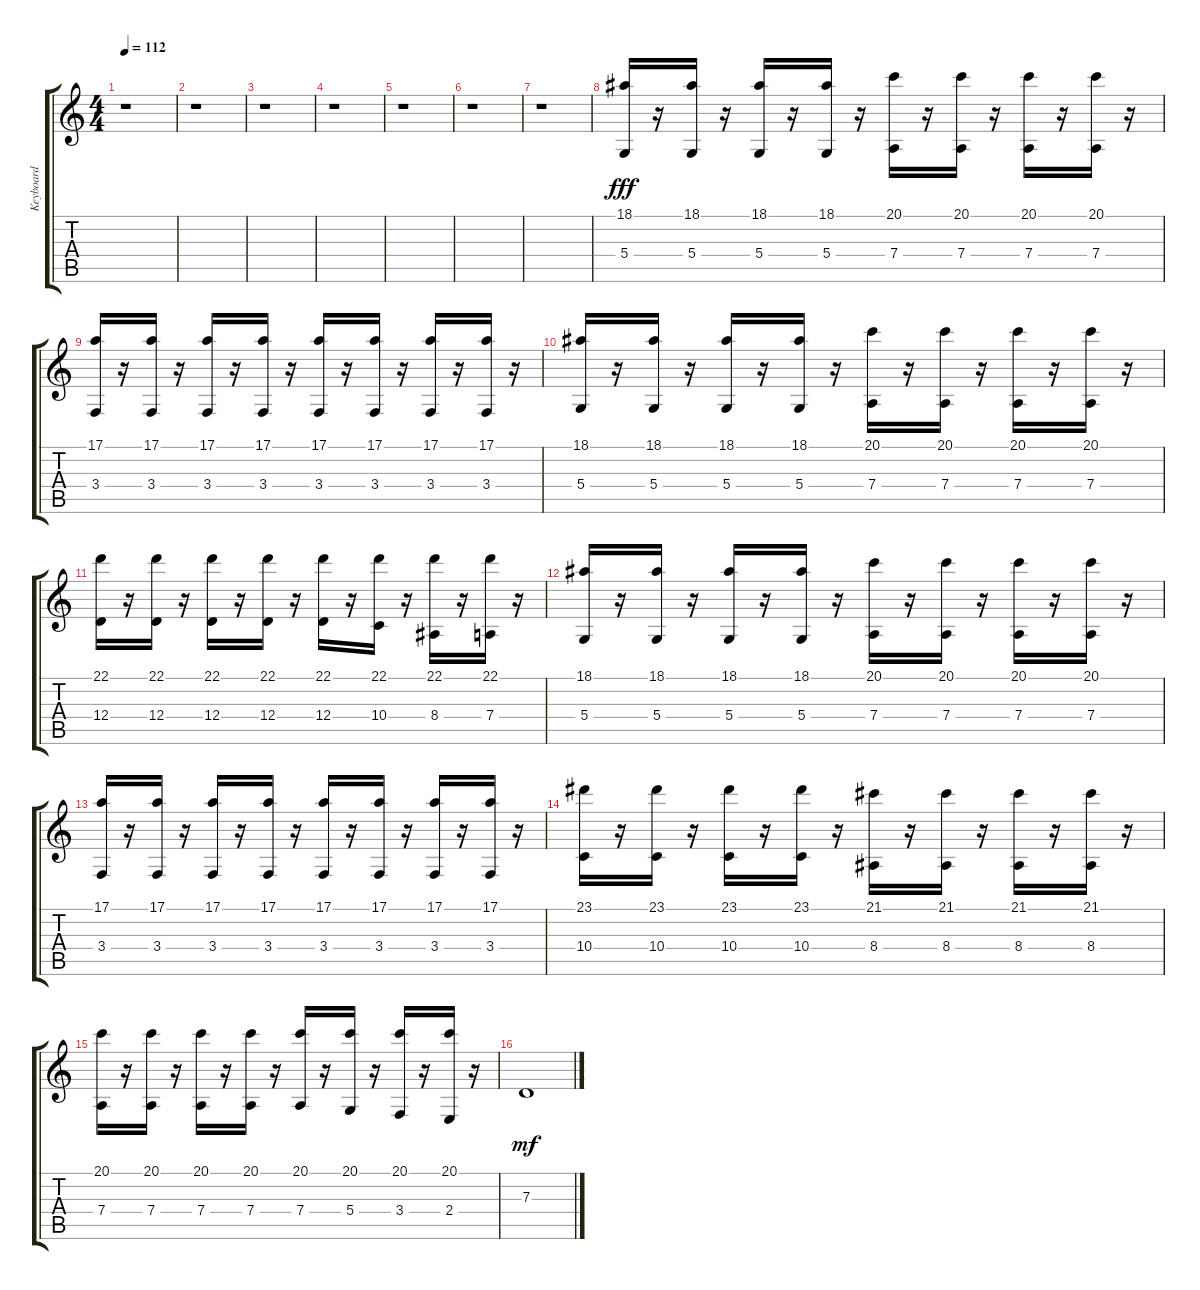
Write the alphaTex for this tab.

\track ("Keyboard" "Keyboard") {instrument synthstrings2}
\staff {score tabs}
\tuning (E4 B3 G3 D3 A2 D2) {hide}
\ts (4 4)
\tempo 112
\clef g2
\ks c
r.1{dy fff} |
r.1 |
r.1 |
r.1 |
r.1 |
r.1 |
r.1 |
(18.1 5.4).16{volume 13 instrument tremolostrings} r.16 (18.1 5.4).16 r.16 (18.1 5.4).16 r.16 (18.1 5.4).16 r.16 (20.1 7.4).16 r.16 (20.1 7.4).16 r.16 (20.1 7.4).16 r.16 (20.1 7.4).16 r.16 |
(17.1 3.4).16 r.16 (17.1 3.4).16 r.16 (17.1 3.4).16 r.16 (17.1 3.4).16 r.16 (17.1 3.4).16 r.16 (17.1 3.4).16 r.16 (17.1 3.4).16 r.16 (17.1 3.4).16 r.16 |
(18.1 5.4).16 r.16 (18.1 5.4).16 r.16 (18.1 5.4).16 r.16 (18.1 5.4).16 r.16 (20.1 7.4).16 r.16 (20.1 7.4).16 r.16 (20.1 7.4).16 r.16 (20.1 7.4).16 r.16 |
(22.1 12.4).16 r.16 (22.1 12.4).16 r.16 (22.1 12.4).16 r.16 (22.1 12.4).16 r.16 (22.1 12.4).16 r.16 (22.1 10.4).16 r.16 (22.1 8.4).16 r.16 (22.1 7.4).16 r.16 |
(18.1 5.4).16 r.16 (18.1 5.4).16 r.16 (18.1 5.4).16 r.16 (18.1 5.4).16 r.16 (20.1 7.4).16 r.16 (20.1 7.4).16 r.16 (20.1 7.4).16 r.16 (20.1 7.4).16 r.16 |
(17.1 3.4).16 r.16 (17.1 3.4).16 r.16 (17.1 3.4).16 r.16 (17.1 3.4).16 r.16 (17.1 3.4).16 r.16 (17.1 3.4).16 r.16 (17.1 3.4).16 r.16 (17.1 3.4).16 r.16 |
(23.1 10.4).16 r.16 (23.1 10.4).16 r.16 (23.1 10.4).16 r.16 (23.1 10.4).16 r.16 (21.1 8.4).16 r.16 (21.1 8.4).16 r.16 (21.1 8.4).16 r.16 (21.1 8.4).16 r.16 |
(20.1 7.4).16 r.16 (20.1 7.4).16 r.16 (20.1 7.4).16 r.16 (20.1 7.4).16 r.16 (20.1 7.4).16 r.16 (20.1 5.4).16 r.16 (20.1 3.4).16 r.16 (20.1 2.4).16 r.16 |
7.3.1{dy mf instrument pad4choir}
